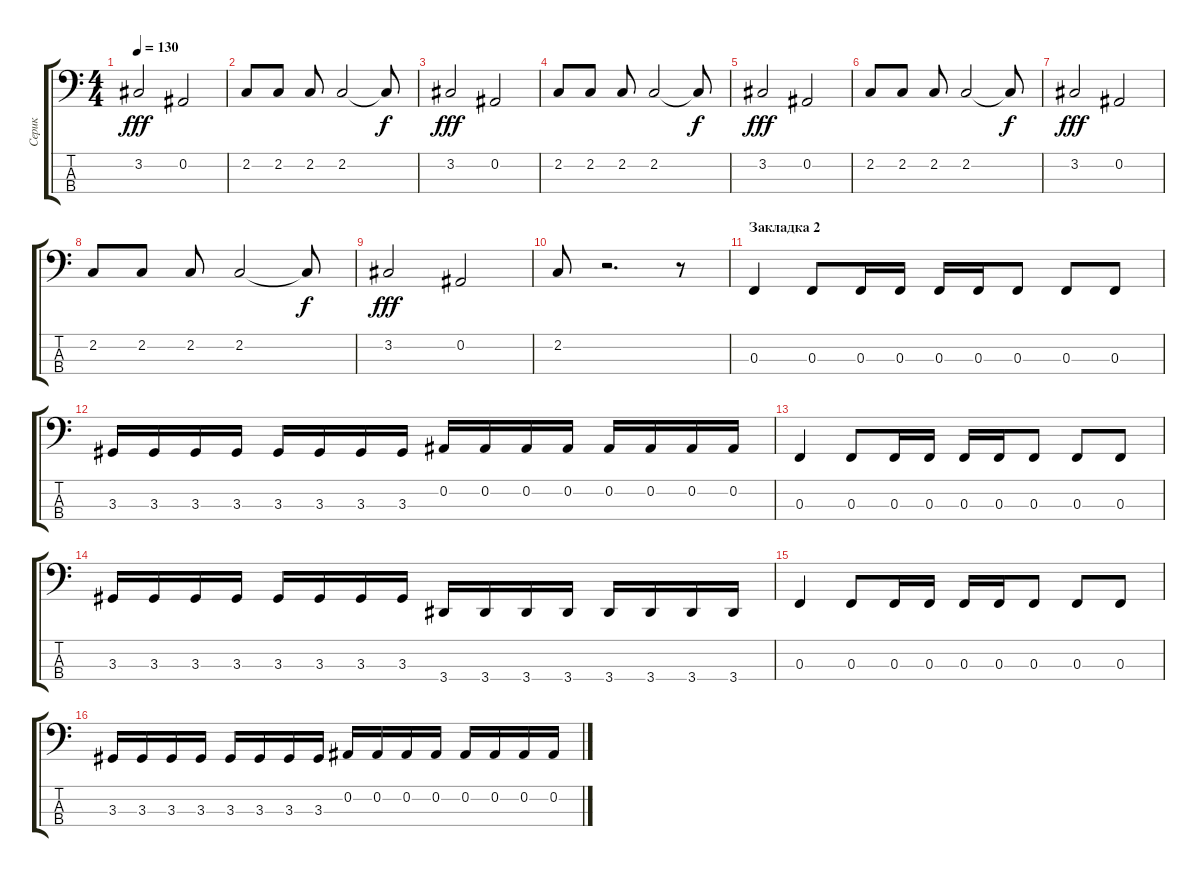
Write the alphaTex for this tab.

\track ("Серик" "Серик") {instrument electricbassfinger}
\staff {score tabs}
\tuning (Eb2 Bb1 F1 C1) {hide}
\ts (4 4)
\tempo 130
\clef f4
\ks c
3.2.2{dy fff} 0.2.2 |
2.2.8 2.2.8 2.2.8 2.2.2 2.2{t}.8{dy f} |
3.2.2{dy fff} 0.2.2 |
2.2.8 2.2.8 2.2.8 2.2.2 2.2{t}.8{dy f} |
3.2.2{dy fff} 0.2.2 |
2.2.8 2.2.8 2.2.8 2.2.2 2.2{t}.8{dy f} |
3.2.2{dy fff} 0.2.2 |
2.2.8 2.2.8 2.2.8 2.2.2 2.2{t}.8{dy f} |
3.2.2{dy fff} 0.2.2 |
2.2.8 r.2{d} r.8 |
\section ("" "Закладка 2")
0.3.4 0.3.8 0.3.16 0.3.16 0.3.16 0.3.16 0.3.8 0.3.8 0.3.8 |
3.3.16 3.3.16 3.3.16 3.3.16 3.3.16 3.3.16 3.3.16 3.3.16 0.2.16 0.2.16 0.2.16 0.2.16 0.2.16 0.2.16 0.2.16 0.2.16 |
0.3.4 0.3.8 0.3.16 0.3.16 0.3.16 0.3.16 0.3.8 0.3.8 0.3.8 |
3.3.16 3.3.16 3.3.16 3.3.16 3.3.16 3.3.16 3.3.16 3.3.16 3.4.16 3.4.16 3.4.16 3.4.16 3.4.16 3.4.16 3.4.16 3.4.16 |
0.3.4 0.3.8 0.3.16 0.3.16 0.3.16 0.3.16 0.3.8 0.3.8 0.3.8 |
3.3.16 3.3.16 3.3.16 3.3.16 3.3.16 3.3.16 3.3.16 3.3.16 0.2.16 0.2.16 0.2.16 0.2.16 0.2.16 0.2.16 0.2.16 0.2.16
